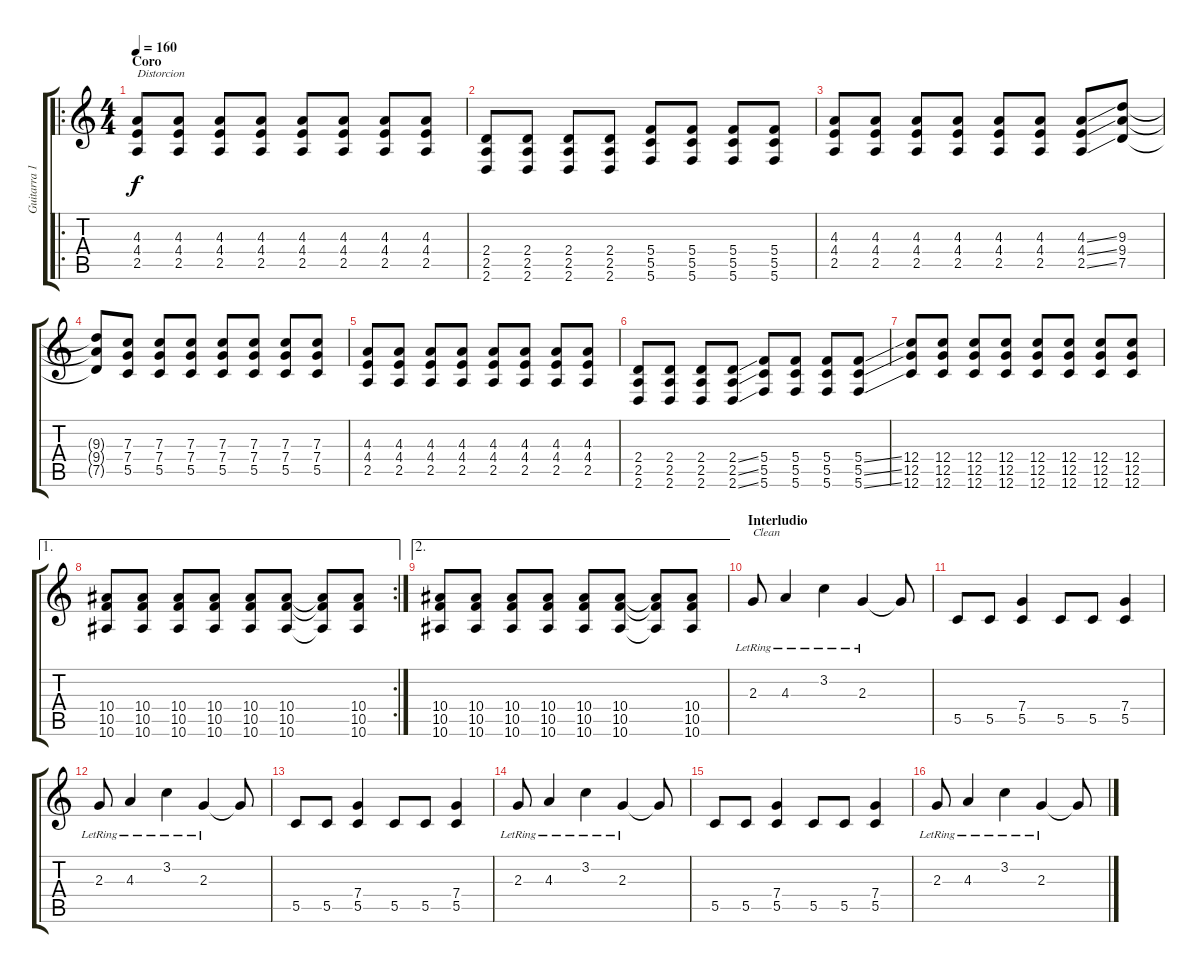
\track ("Guitarra 1" "Guitarra 1") {instrument distortionguitar}
\staff {score tabs}
\tuning (D4 A3 F3 C3 G2 C2) {hide}
\ro
\ts (4 4)
\section ("" "Coro")
\tempo 160
\clef g2
\ks c
(4.3 4.4 2.5).8{txt "Distorcion" dy f} (4.3 4.4 2.5).8 (4.3 4.4 2.5).8 (4.3 4.4 2.5).8 (4.3 4.4 2.5).8 (4.3 4.4 2.5).8 (4.3 4.4 2.5).8 (4.3 4.4 2.5).8 |
(2.4 2.5 2.6).8 (2.4 2.5 2.6).8 (2.4 2.5 2.6).8 (2.4 2.5 2.6).8 (5.4 5.5 5.6).8 (5.4 5.5 5.6).8 (5.4 5.5 5.6).8 (5.4 5.5 5.6).8 |
(4.3 4.4 2.5).8 (4.3 4.4 2.5).8 (4.3 4.4 2.5).8 (4.3 4.4 2.5).8 (4.3 4.4 2.5).8 (4.3 4.4 2.5).8 (4.3{ss} 4.4{ss} 2.5{ss}).8 (9.3 9.4 7.5).8 |
(9.3{t} 9.4{t} 7.5{t}).8 (7.3 7.4 5.5).8 (7.3 7.4 5.5).8 (7.3 7.4 5.5).8 (7.3 7.4 5.5).8 (7.3 7.4 5.5).8 (7.3 7.4 5.5).8 (7.3 7.4 5.5).8 |
(4.3 4.4 2.5).8 (4.3 4.4 2.5).8 (4.3 4.4 2.5).8 (4.3 4.4 2.5).8 (4.3 4.4 2.5).8 (4.3 4.4 2.5).8 (4.3 4.4 2.5).8 (4.3 4.4 2.5).8 |
(2.4 2.5 2.6).8 (2.4 2.5 2.6).8 (2.4 2.5 2.6).8 (2.4{ss} 2.5{ss} 2.6{ss}).8 (5.4 5.5 5.6).8 (5.4 5.5 5.6).8 (5.4 5.5 5.6).8 (5.4{ss} 5.5{ss} 5.6{ss}).8 |
(12.4 12.5 12.6).8 (12.4 12.5 12.6).8 (12.4 12.5 12.6).8 (12.4 12.5 12.6).8 (12.4 12.5 12.6).8 (12.4 12.5 12.6).8 (12.4 12.5 12.6).8 (12.4 12.5 12.6).8 |
\ae 1
\rc 2
(10.4 10.5 10.6).8 (10.4 10.5 10.6).8 (10.4 10.5 10.6).8 (10.4 10.5 10.6).8 (10.4 10.5 10.6).8 (10.4 10.5 10.6).8 (10.4{t} 10.5{t} 10.6{t}).8 (10.4 10.5 10.6).8 |
\ae 2
(10.4 10.5 10.6).8 (10.4 10.5 10.6).8 (10.4 10.5 10.6).8 (10.4 10.5 10.6).8 (10.4 10.5 10.6).8 (10.4 10.5 10.6).8 (10.4{t} 10.5{t} 10.6{t}).8 (10.4 10.5 10.6).8 |
\section ("" "Interludio")
2.3{lr}.8{txt "Clean" instrument electricguitarclean} 4.3{lr}.4 3.2{lr}.4 2.3{lr}.4 2.3{t}.8 |
5.5.8 5.5.8 (7.4 5.5).4 5.5.8 5.5.8 (7.4 5.5).4 |
2.3{lr}.8{instrument electricguitarclean} 4.3{lr}.4 3.2{lr}.4 2.3{lr}.4 2.3{t}.8 |
5.5.8 5.5.8 (7.4 5.5).4 5.5.8 5.5.8 (7.4 5.5).4 |
2.3{lr}.8{instrument electricguitarclean} 4.3{lr}.4 3.2{lr}.4 2.3{lr}.4 2.3{t}.8 |
5.5.8 5.5.8 (7.4 5.5).4 5.5.8 5.5.8 (7.4 5.5).4 |
2.3{lr}.8{instrument electricguitarclean} 4.3{lr}.4 3.2{lr}.4 2.3{lr}.4 2.3{t}.8
